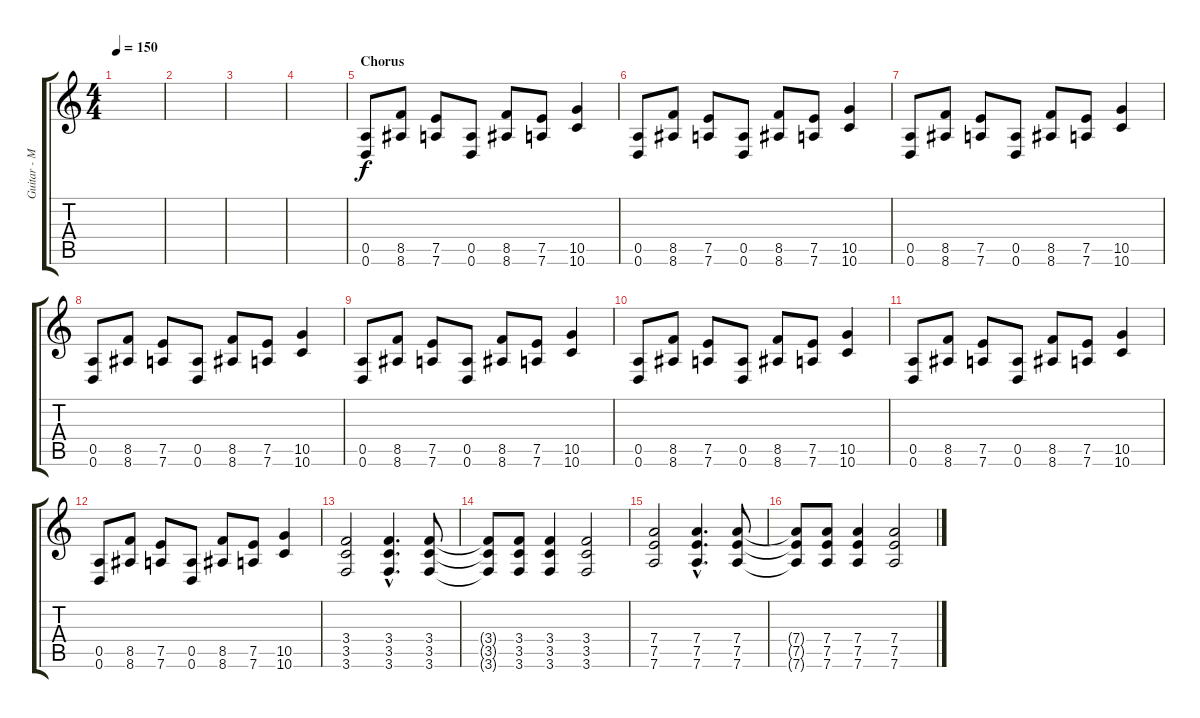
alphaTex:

\track ("Guitar - Marcus" "Guitar - M") {instrument distortionguitar}
\staff {score tabs}
\tuning (E4 B3 G3 D3 A2 D2) {hide}
\ts (4 4)
\tempo 150
\clef g2
\ks c
|
|
|
|
\section ("" "Chorus")
(0.5 0.6).8 (8.5 8.6).8 (7.5 7.6).8 (0.5 0.6).8 (8.5 8.6).8 (7.5 7.6).8 (10.5 10.6).4 |
(0.5 0.6).8 (8.5 8.6).8 (7.5 7.6).8 (0.5 0.6).8 (8.5 8.6).8 (7.5 7.6).8 (10.5 10.6).4 |
(0.5 0.6).8 (8.5 8.6).8 (7.5 7.6).8 (0.5 0.6).8 (8.5 8.6).8 (7.5 7.6).8 (10.5 10.6).4 |
(0.5 0.6).8 (8.5 8.6).8 (7.5 7.6).8 (0.5 0.6).8 (8.5 8.6).8 (7.5 7.6).8 (10.5 10.6).4 |
(0.5 0.6).8 (8.5 8.6).8 (7.5 7.6).8 (0.5 0.6).8 (8.5 8.6).8 (7.5 7.6).8 (10.5 10.6).4 |
(0.5 0.6).8 (8.5 8.6).8 (7.5 7.6).8 (0.5 0.6).8 (8.5 8.6).8 (7.5 7.6).8 (10.5 10.6).4 |
(0.5 0.6).8 (8.5 8.6).8 (7.5 7.6).8 (0.5 0.6).8 (8.5 8.6).8 (7.5 7.6).8 (10.5 10.6).4 |
(0.5 0.6).8 (8.5 8.6).8 (7.5 7.6).8 (0.5 0.6).8 (8.5 8.6).8 (7.5 7.6).8 (10.5 10.6).4 |
(3.4 3.5 3.6).2 (3.4{hac} 3.5{hac} 3.6{hac}).4{d} (3.4 3.5 3.6).8 |
(3.4{t} 3.5{t} 3.6{t}).8 (3.4 3.5 3.6).8 (3.4 3.5 3.6).4 (3.4 3.5 3.6).2 |
(7.4 7.5 7.6).2 (7.4{hac} 7.5{hac} 7.6{hac}).4{d} (7.4 7.5 7.6).8 |
(7.4{t} 7.5{t} 7.6{t}).8 (7.4 7.5 7.6).8 (7.4 7.5 7.6).4 (7.4 7.5 7.6).2
